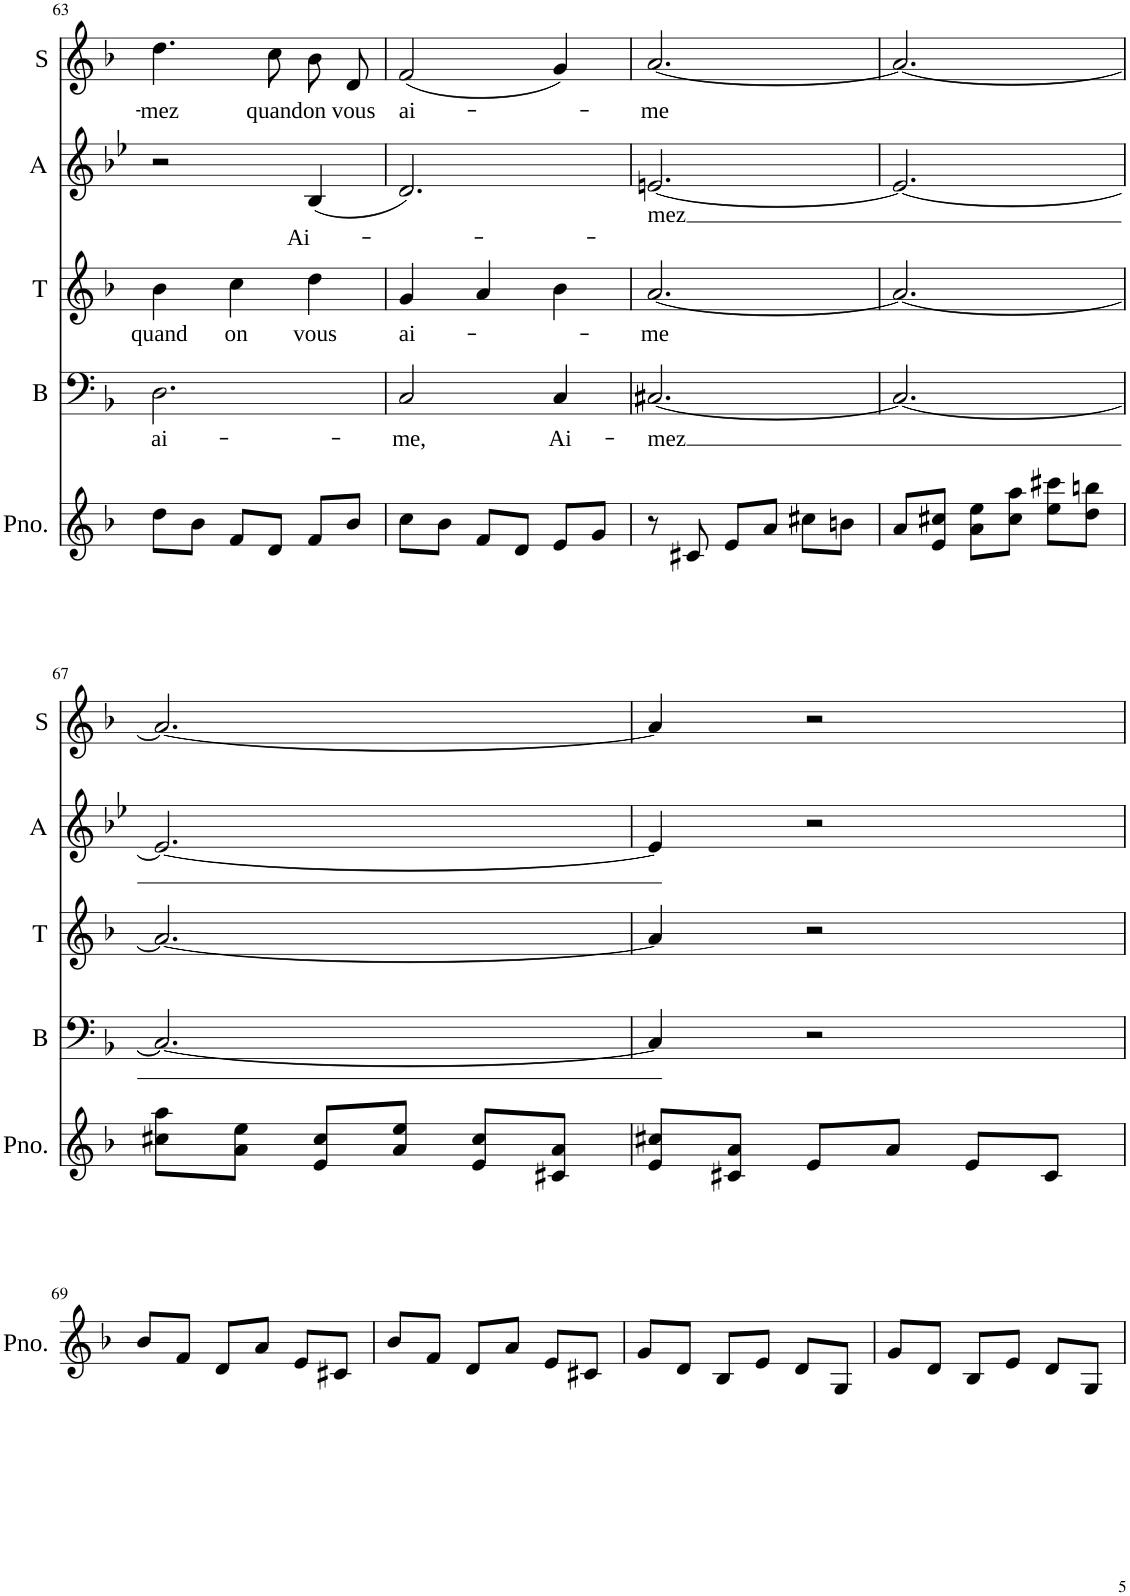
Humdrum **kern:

**kern	**kern	**text	**kern	**text	**kern	**text	**kern	**text
*part5	*part4	*part4	*part3	*part3	*part2	*part2	*part1	*part1
*staff5	*staff4	*staff4	*staff3	*staff3	*staff2	*staff2	*staff1	*staff1
*I"Piano	*I"B	*	*I"T	*	*I"A	*	*I"S	*
*I'Pno.	*I'B	*	*I'T	*	*I'A	*	*I'S	*
!!LO:PB:g=z
*clefG2	*clefF4	*	*clefG2	*	*clefG2	*	*clefG2	*
*k[b-]	*k[b-]	*	*k[b-]	*	*k[b-e-]	*	*k[b-]	*
*M3/4	*M3/4	*	*M3/4	*	*M3/4	*	*M3/4	*
=63	=63	=63	=63	=63	=63	=63	=63	=63
!	!	!LO:LY:b	!	!LO:LY:b	!	!	!	!LO:LY:b
8dd\L	2.D\	ai-	4b-\	quand	2r	.	4.dd\	-mez
8b-\J	.	.	.	.	.	.	.	.
!	!	!	!	!LO:LY:b	!	!	!	!
8f/L	.	.	4cc\	on	.	.	.	.
!	!	!	!	!	!	!	!	!LO:LY:b
8d/J	.	.	.	.	.	.	8cc\	quand
!	!	!	!	!LO:LY:b	!	!LO:LY:b	!	!LO:LY:b
8f/L	.	.	4dd\	vous	(4B-/	Ai-	8b-/L	on
!	!	!	!	!	!	!	!	!LO:LY:b
8b-/J	.	.	.	.	.	.	8d/J	vous
=64	=64	=64	=64	=64	=64	=64	=64	=64
!	!	!LO:LY:b	!	!LO:LY:b	!	!	!	!LO:LY:b
8cc\L	2C/	-me,	4g/	ai-	2.d/)	.	(2f/	ai-
8b-\J	.	.	.	.	.	.	.	.
8f/L	.	.	4a/	.	.	.	.	.
8d/J	.	.	.	.	.	.	.	.
!	!	!LO:LY:b	!	!	!	!	!	!
8e/L	4C/	Ai-	4b-\	.	.	.	4g/)	.
8g/J	.	.	.	.	.	.	.	.
=65	=65	=65	=65	=65	=65	=65	=65	=65
!	!	!LO:LY:b	!	!LO:LY:b	!	!LO:LY:b	!	!LO:LY:b
8r	[2.C#X/	-mez	[2.a/	-me	[2.en/	-mez	[2.a/	-me
8c#X/	.	.	.	.	.	.	.	.
8e/L	.	.	.	.	.	.	.	.
8a/J	.	.	.	.	.	.	.	.
8cc#X\L	.	.	.	.	.	.	.	.
8bn\J	.	.	.	.	.	.	.	.
=66	=66	=66	=66	=66	=66	=66	=66	=66
8a/L	2.C#/_	.	2.a/_	.	2.e/_	.	2.a/_	.
8e/ 8cc#X/J	.	.	.	.	.	.	.	.
8a\ 8ee\L	.	.	.	.	.	.	.	.
8cc#\ 8aa\J	.	.	.	.	.	.	.	.
8ee\ 8ccc#X\L	.	.	.	.	.	.	.	.
8dd\ 8bbn\J	.	.	.	.	.	.	.	.
!!LO:LB:g=z
=67	=67	=67	=67	=67	=67	=67	=67	=67
8cc#X\ 8aa\L	2.C#/_	.	2.a/_	.	2.e/_	.	2.a/_	.
8a\ 8ee\J	.	.	.	.	.	.	.	.
8e/ 8cc#/L	.	.	.	.	.	.	.	.
8a/ 8ee/J	.	.	.	.	.	.	.	.
8e/ 8cc#/L	.	.	.	.	.	.	.	.
8c#X/ 8a/J	.	.	.	.	.	.	.	.
=68	=68	=68	=68	=68	=68	=68	=68	=68
8e/ 8cc#X/L	4C#/]	.	4a/]	.	4e/]	.	4a/]	.
8c#X/ 8a/J	.	.	.	.	.	.	.	.
8e/L	2r	.	2r	.	2r	.	2r	.
8a/J	.	.	.	.	.	.	.	.
8e/L	.	.	.	.	.	.	.	.
8c#/J	.	.	.	.	.	.	.	.
!!LO:LB:g=z
=69	=69	=69	=69	=69	=69	=69	=69	=69
8b-/L	4r	.	4r	.	4r	.	4r	.
8f/J	.	.	.	.	.	.	.	.
8d/L	2r	.	2r	.	2r	.	2r	.
8a/J	.	.	.	.	.	.	.	.
8e/L	.	.	.	.	.	.	.	.
8c#X/J	.	.	.	.	.	.	.	.
=70	=70	=70	=70	=70	=70	=70	=70	=70
8b-/L	4r	.	4r	.	4r	.	4r	.
8f/J	.	.	.	.	.	.	.	.
8d/L	2r	.	2r	.	2r	.	2r	.
8a/J	.	.	.	.	.	.	.	.
8e/L	.	.	.	.	.	.	.	.
8c#X/J	.	.	.	.	.	.	.	.
=71	=71	=71	=71	=71	=71	=71	=71	=71
8g/L	4r	.	4r	.	4r	.	4r	.
8d/J	.	.	.	.	.	.	.	.
8B-/L	2r	.	2r	.	2r	.	2r	.
8e/J	.	.	.	.	.	.	.	.
8d/L	.	.	.	.	.	.	.	.
8G/J	.	.	.	.	.	.	.	.
=72	=72	=72	=72	=72	=72	=72	=72	=72
8g/L	4r	.	4r	.	4r	.	4r	.
8d/J	.	.	.	.	.	.	.	.
8B-/L	2r	.	2r	.	2r	.	2r	.
8e/J	.	.	.	.	.	.	.	.
8d/L	.	.	.	.	.	.	.	.
8G/J	.	.	.	.	.	.	.	.
=	=	=	=	=	=	=	=	=
*-	*-	*-	*-	*-	*-	*-	*-	*-
